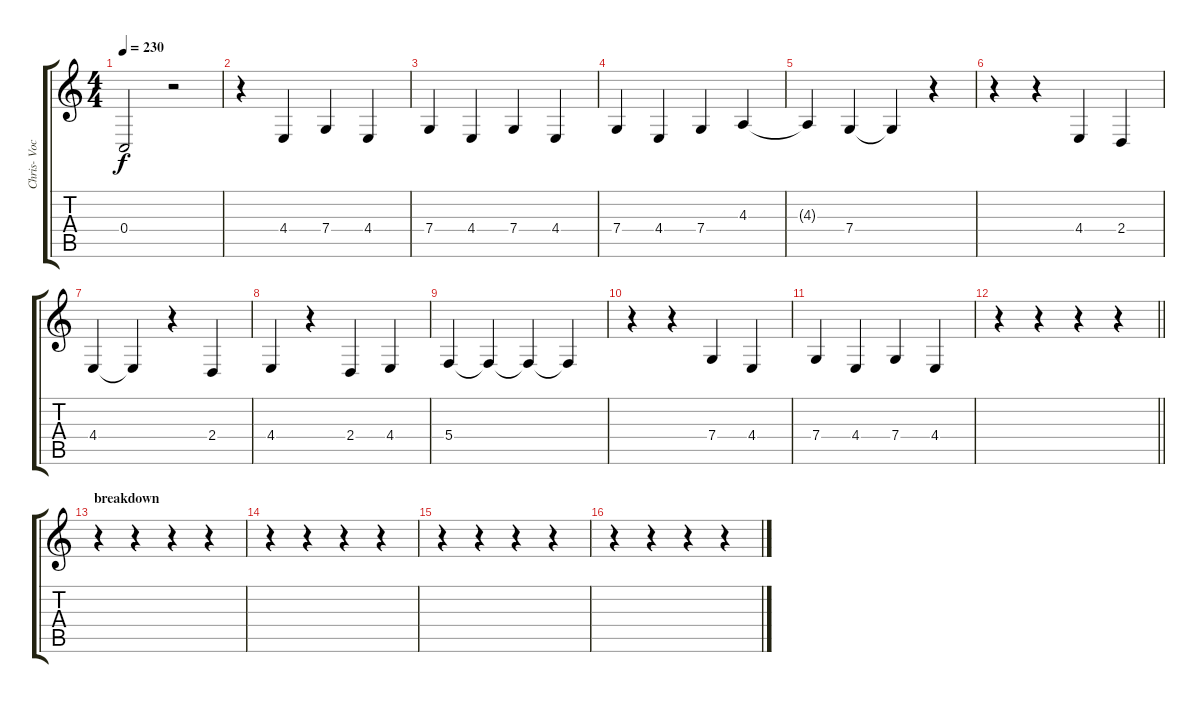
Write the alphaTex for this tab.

\track ("Chris- Vocals" "Chris- Voc") {instrument oboe}
\staff {score tabs}
\tuning (D4 A3 F3 C3 G2 C2) {hide}
\ts (4 4)
\tempo 230
\clef g2
\ks c
0.4{t}.2{dy f} r.2 |
r.4 4.4.4 7.4.4 4.4.4 |
7.4.4 4.4.4 7.4.4 4.4.4 |
7.4.4 4.4.4 7.4.4 4.3.4 |
4.3{t}.4 7.4.4 7.4{t}.4 r.4 |
r.4 r.4 4.4.4 2.4.4 |
4.4.4 4.4{t}.4 r.4 2.4.4 |
4.4.4 r.4 2.4.4 4.4.4 |
5.4.4 5.4{t}.4 5.4{t}.4 5.4{t}.4 |
r.4 r.4 7.4.4 4.4.4 |
7.4.4 4.4.4 7.4.4 4.4.4 |
\barLineRight lightlight
r.4 r.4 r.4 r.4 |
\section ("" "breakdown")
r.4 r.4 r.4 r.4 |
r.4 r.4 r.4 r.4 |
r.4 r.4 r.4 r.4 |
r.4 r.4 r.4 r.4
